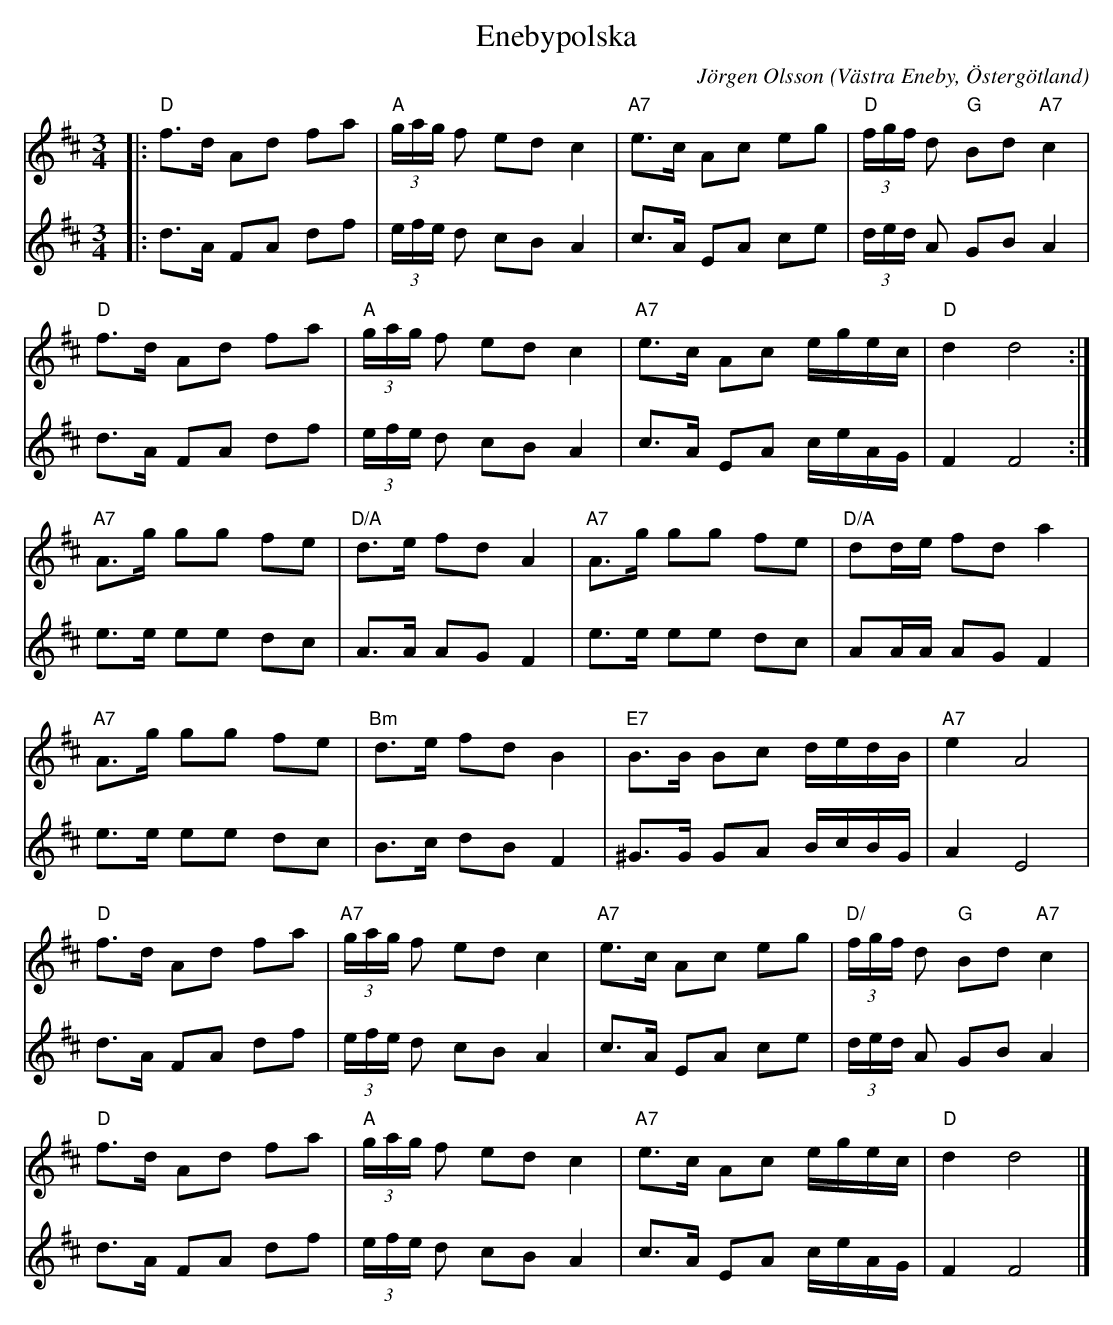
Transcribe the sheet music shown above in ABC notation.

X:1
T:Enebypolska
C:Jörgen Olsson
O:Västra Eneby, Östergötland
M:3/4
L:1/8
K:D
V:1
|:"D"f>d Ad fa|"A"(3g/a/g/ f ed c2|"A7"e>c Ac eg|"D"(3f/g/f/ d "G"Bd "A7"c2|
"D"f>d Ad fa|"A"(3g/a/g/ f ed c2|"A7"e>c Ac e/g/e/c/|"D"d2 d4:|
"A7"A>g gg fe|"D/A"d>e fd A2|"A7"A>g gg fe|"D/A" dd/e/ fd a2|
"A7"A>g gg fe|"Bm"d>e fd B2|"E7"B>B Bc d/e/d/B/|"A7" e2 A4|
"D"f>d Ad fa|"A7"(3g/a/g/ f ed c2|"A7"e>c Ac eg|"D/"(3f/g/f/ d "G"Bd "A7"c2|
"D"f>d Ad fa|"A"(3g/a/g/ f ed c2|"A7"e>c Ac e/g/e/c/|"D"d2 d4 |]
V:2
|:d>A FA df|(3e/f/e/ d cB A2|c>A EA ce|(3d/e/d/ A GB A2|
d>A FA df|(3e/f/e/ d cB A2|c>A EA c/e/A/G/|F2 F4:|
e>e ee dc|A>A AG F2|e>e ee dc| AA/A/ AG F2|
e>e ee dc|B>c dB F2|^G>G GA B/c/B/G/| A2 E4|
d>A FA df|(3e/f/e/ d cB A2|c>A EA ce|(3d/e/d/ A GB A2|
d>A FA df|(3e/f/e/ d cB A2|c>A EA c/e/A/G/|F2 F4 |]
